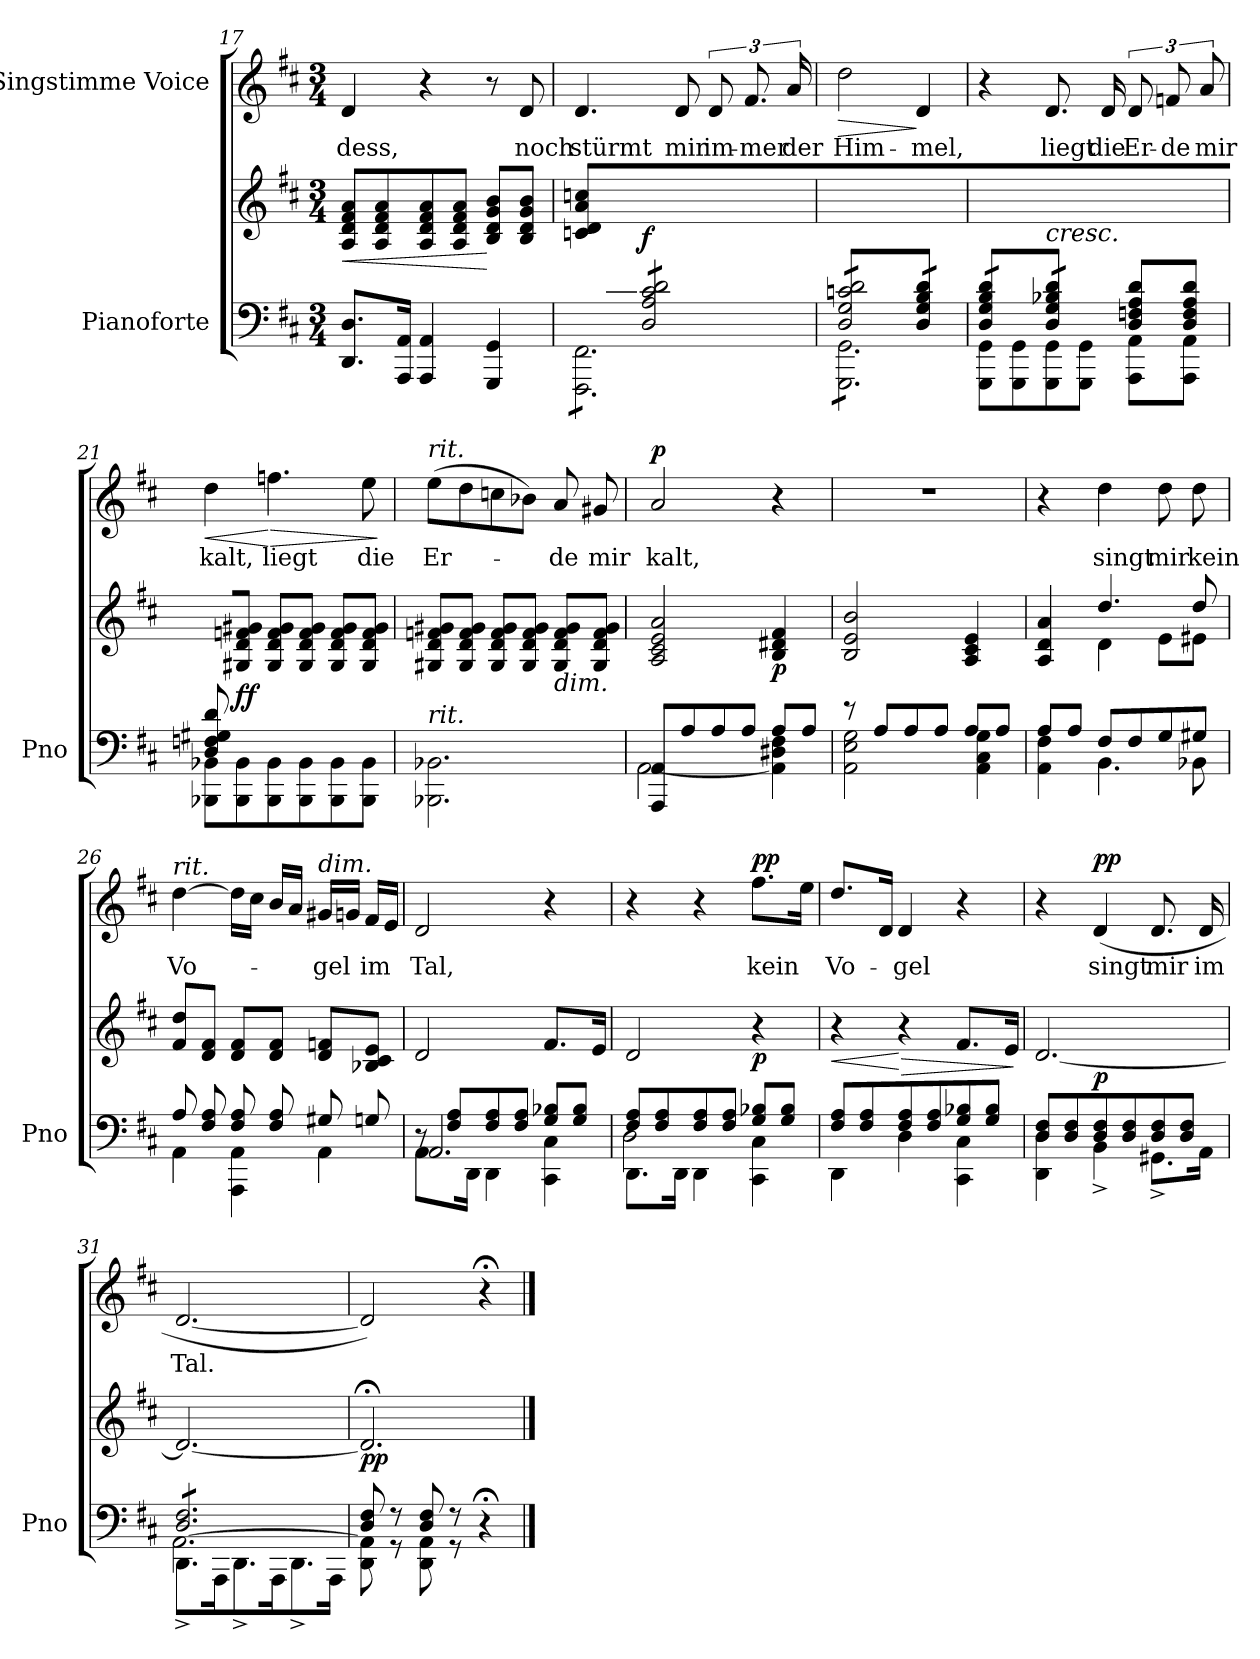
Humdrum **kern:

**kern	**kern	**dynam	**kern	**text	**dynam
*part2	*part2	*part2	*part1	*part1	*part1
*staff3	*staff2	*staff2/3	*staff1	*staff1	*staff1
*I"Pianoforte	*	*	*I"Singstimme Voice	*	*
*I'Pno	*	*	*	*	*
*clefF4	*clefG2	*	*clefG2	*	*
*k[f#c#]	*k[f#c#]	*	*k[f#c#]	*	*
*M3/4	*M3/4	*	*M3/4	*	*
=17	=17	=17	=17	=17	=17
!	!	!LO:HP:b	!	!	!
8.DD/ 8.D/L	8A/ 8d/ 8f#/ 8a/L	<	4d/	-dess,	.
.	8A/ 8d/ 8f#/ 8a/	.	.	.	.
16AAA/ 16AA/Jk	.	.	.	.	.
4AAA/ 4AA/	8A/ 8d/ 8f#/ 8a/	.	4r	.	.
.	8A/ 8d/ 8f#/ 8a/J	.	.	.	.
4GGG/ 4GG/	8B/ 8d/ 8g/ 8b/L	[	8r	.	.
.	8B/ 8d/ 8g/ 8b/J	.	8d/	noch	.
=18	=18	=18	=18	=18	=18
*^	*	*	*	*	*
*tremolo	*	*	*	*	*	*
8ryy	8FFF#\ 8FF#\L	8cn\ 8d\ 8a\ 8ccn\L	.	4.d/	stürmt	.
8D/ 8A/ 8cn/ 8d/J	8FFF#\ 8FF#\	8ryy	.	.	.	.
!	!	!	!LO:DY:b	!	!	!
8D/ 8A/ 8c/ 8d/L	8FFF#\ 8FF#\	2ryy	f	.	.	.
8D/ 8A/ 8c/ 8d/	8FFF#\ 8FF#\	.	.	8d/	mir	.
8D/ 8A/ 8c/ 8d/	8FFF#\ 8FF#\	.	.	12d/	im-	.
.	.	.	.	12.f#/	-mer	.
8D/ 8A/ 8c/ 8d/J	8FFF#\ 8FF#\J	.	.	.	.	.
.	.	.	.	24a/	der	.
=19	=19	=19	=19	=19	=19	=19
!	!	!	!	!	!	!LO:HP:b
8D/ 8G/ 8cnj/ 8d/L	8GGG\ 8GG\L	2.ryy	.	2dd\	Him-	>
8D/ 8G/ 8c/ 8d/	8GGG\ 8GG\	.	.	.	.	.
8D/ 8G/ 8c/ 8d/	8GGG\ 8GG\	.	.	.	.	.
8D/ 8G/ 8c/ 8d/	8GGG\ 8GG\	.	.	.	.	.
8D/ 8G/ 8B/ 8d/	8GGG\ 8GG\	.	.	4d/	-mel,	]
8D/ 8G/ 8B/ 8d/J	8GGG\ 8GG\J	.	.	.	.	.
=20	=20	=20	=20	=20	=20	=20
8D/ 8G/ 8B/ 8d/L	8GGG\ 8GG\L	4ryy	.	4r	.	.
8D/ 8G/ 8B/ 8d/	8GGG\ 8GG\	.	.	.	.	.
!	!	!LO:TX:b:i:t=cresc.	!	!	!	!
8D/ 8G/ 8B-X/ 8d/	8GGG\ 8GG\	2ryy	.	8.d/	liegt	.
8D/ 8G/ 8B-/ 8d/J	8GGG\ 8GG\J	.	.	.	.	.
*Xtremolo	*	*	*	*	*	*
.	.	.	.	16d/	die	.
8D/ 8Fn/ 8A/ 8d/L	8AAA\ 8AA\L	.	.	12d/	Er-	.
.	.	.	.	12fn/	-de	.
8D/ 8F/ 8A/ 8d/J	8AAA\ 8AA\J	.	.	.	.	.
.	.	.	.	12a/	mir	.
=21	=21	=21	=21	=21	=21	=21
!	!	!	!	!	!	!LO:HP:b
8D/ 8Fn/ 8G#X/ 8d/L	8BBB-X\ 8BB-X\L	8ryy	.	4dd\	kalt,	<
!	!	!	!LO:DY:b	!	!	!
2ryy	8BBB-\ 8BB-\	8G#X/ 8d/ 8fn/ 8g#X/J	ff	.	.	.
!	!	!	!	!	!	!LO:HP:n=1:b
.	8BBB-\ 8BB-\	8G#/ 8d/ 8f/ 8g#/L	.	4.ffn\	liegt	[ >
.	8BBB-\ 8BB-\	8G#/ 8d/ 8f/ 8g#/J	.	.	.	.
.	8BBB-\ 8BB-\	8G#/ 8d/ 8f/ 8g#/L	.	.	.	.
8ryy	8BBB-\ 8BB-\J	8G#/ 8d/ 8f/ 8g#/J	.	8ee\	die	.
*v	*v	*	*	*	*	*
.	.	.	.	.	]
=22	=22	=22	=22	=22	=22
!	!	!	!LO:TX:i:t=rit.	!	!
!LO:TX:i:t=rit.	!	!	!	!	!
2.BBB-X\ 2.BB-X\	8G#X/ 8d/ 8fn/ 8g#X/L	.	(8ee\L	Er-	.
.	8G#/ 8d/ 8f/ 8g#/J	.	8dd\	.	.
.	8G#/ 8d/ 8f/ 8g#/L	.	8ccn\	.	.
.	8G#/ 8d/ 8f/ 8g#/J	.	8b-X\J)	.	.
!	!LO:TX:b:i:t=dim.	!	!	!	!
.	8G#/ 8d/ 8f/ 8g#/L	.	8a/	-de	.
.	8G#/ 8d/ 8f/ 8g#/J	.	8g#X/	mir	.
=23	=23	=23	=23	=23	=23
*^	*	*	*	*	*
!	!	!	!	!	!	!LO:DY:a
8AAA/ 8AA/L	[2AA\	2A/ 2c#/ 2e/ 2a/	.	2a/	kalt,	p
8A/	.	.	.	.	.	.
8A/	.	.	.	.	.	.
8A/J	.	.	.	.	.	.
!	!	!	!LO:DY:b	!	!	!
8A/L	4AA\] 4D#X\ 4F#\	4B/ 4d#X/ 4f#/	p	4r	.	.
8A/J	.	.	.	.	.	.
=24	=24	=24	=24	=24	=24	=24
8r	2AA\ 2E\ 2G\	2B/ 2e/ 2b/	.	2.r	.	.
8A/L	.	.	.	.	.	.
8A/	.	.	.	.	.	.
8A/J	.	.	.	.	.	.
8A/L	4AA\ 4C#\ 4G\	4A/ 4c#/ 4e/	.	.	.	.
8A/J	.	.	.	.	.	.
=25	=25	=25	=25	=25	=25	=25
*	*	*^	*	*	*	*
8A/L	4AA\ 4F#\	4A/ 4d/ 4a/	4ryy	.	4r	.	.
8A/J	.	.	.	.	.	.	.
8F#/L	4.BB\	4.dd/	4d\	.	4dd\	singt	.
8F#/	.	.	.	.	.	.	.
8G/	.	.	8e\L	.	8dd\	mir	.
8G#X/J	8BB-X\	8dd/	8e#X\J	.	8dd\	kein	.
=26	=26	=26	=26	=26	=26	=26	=26
!	!	!	!	!	!LO:TX:i:t=rit.	!	!
*	*	*v	*v	*	*	*	*
8A/	4AA\	8f#/ 8dd/L	.	[4dd\	Vo-	.
8F#/ 8A/	.	8d/ 8f#/J	.	.	.	.
8F#/ 8A/	4AAA\ 4AA\	8d/ 8f#/L	.	16dd\LL]	.	.
.	.	.	.	16cc#\JJ	.	.
8F#/ 8A/	.	8d/ 8f#/J	.	16b/LL	.	.
.	.	.	.	16a/JJ	.	.
!	!	!	!	!LO:TX:a:i:t=dim.	!	!
8G#X/	4AA\	8d/ 8fn/L	.	16g#X/LL	-gel	.
.	.	.	.	16gn/JJ	.	.
8Gn/	.	8B-X/ 8c#/ 8e/J	.	16f#/LL	im	.
.	.	.	.	16e/JJ	.	.
=27	=27	=27	=27	=27	=27	=27
!	!LO:N:head=open	!	!	!	!	!
*	*^	*	*	*	*	*
8r	8.AA\L	2.AA/	2d/	.	2d/	Tal,	.
8F#/ 8A/L	.	.	.	.	.	.	.
.	16DD\Jk	.	.	.	.	.	.
8F#/ 8A/	4DD\	.	.	.	.	.	.
8F#/ 8A/J	.	.	.	.	.	.	.
8G/ 8B-X/L	4CC#\ 4C#\	.	8.f#/L	.	4r	.	.
8G/ 8B-/J	.	.	.	.	.	.	.
.	.	.	16e/Jk	.	.	.	.
=28	=28	=28	=28	=28	=28	=28	=28
8F#/ 8A/L	8.DD\L	2D\	2d/	.	4r	.	.
8F#/ 8A/	.	.	.	.	.	.	.
.	16DD\Jk	.	.	.	.	.	.
8F#/ 8A/	4DD\	.	.	.	4r	.	.
8F#/ 8A/J	.	.	.	.	.	.	.
!	!	!	!	!LO:DY:b	!	!	!LO:DY:a
8G/ 8B-X/L	4CC#\ 4C#\	4ryy	4r	p	8.ff#\L	kein	pp
8G/ 8B-/J	.	.	.	.	.	.	.
.	.	.	.	.	16ee\Jk	.	.
*	*v	*v	*	*	*	*	*
=29	=29	=29	=29	=29	=29	=29
!	!	!	!LO:HP:b	!	!	!
8F#/ 8A/L	4DD\	4r	<	8.dd/L	Vo-	.
8F#/ 8A/	.	.	.	.	.	.
.	.	.	.	16d/Jk	.	.
!	!	!	!LO:HP:n=1:b	!	!	!
8F#/ 8A/	4D\	4r	[ >	4d/	-gel	.
8F#/ 8A/	.	.	.	.	.	.
8G/ 8B-X/	4CC#\ 4C#\	8.f#/L	.	4r	.	.
8G/ 8B-/J	.	.	.	.	.	.
.	.	16e/Jk	.	.	.	.
*v	*v	*	*	*	*	*
.	.	]	.	.	.
=30	=30	=30	=30	=30	=30
*^	*	*	*	*	*
8D/ 8F#/L	4DD\ 4D\	[2.d/	.	4r	.	.
8D/ 8F#/	.	.	.	.	.	.
!	!	!	!LO:DY:a=2	!	!	!LO:DY:a
8D/ 8F#/	4BB^\	.	p	(4d/	singt	pp
8D/ 8F#/	.	.	.	.	.	.
8D/ 8F#/	8.GG#X^\L	.	.	8.d/	mir	.
8D/ 8F#/J	.	.	.	.	.	.
.	16AA\Jk	.	.	16d/	im	.
=31	=31	=31	=31	=31	=31	=31
*	*^	*	*	*	*	*
*tremolo	*	*	*	*	*	*	*
8D/ 8F#/L	8.DD^\L	[>2.AA\	2.d/_	.	[2.d/	Tal.	.
8D/ 8F#/	.	.	.	.	.	.	.
.	16AAA\K	.	.	.	.	.	.
8D/ 8F#/	8.DD^\	.	.	.	.	.	.
8D/ 8F#/	.	.	.	.	.	.	.
.	16AAA\K	.	.	.	.	.	.
8D/ 8F#/	8.DD^\	.	.	.	.	.	.
8D/ 8F#/J	.	.	.	.	.	.	.
*Xtremolo	*	*	*	*	*	*	*
.	16AAA\Jk	.	.	.	.	.	.
*	*v	*v	*	*	*	*	*
=32	=32	=32	=32	=32	=32	=32
!	!	!	!LO:DY:b	!	!	!
8D/ 8F#/	8DD\ 8AA\]	2.d;</]	pp	2d/])	.	.
8r	8r	.	.	.	.	.
8D/ 8F#/	8DD\ 8AA\	.	.	.	.	.
8r	8r	.	.	.	.	.
4r;<	4ryy	.	.	4r;<	.	.
*v	*v	*	*	*	*	*
==	==	==	==	==	==
*-	*-	*-	*-	*-	*-
